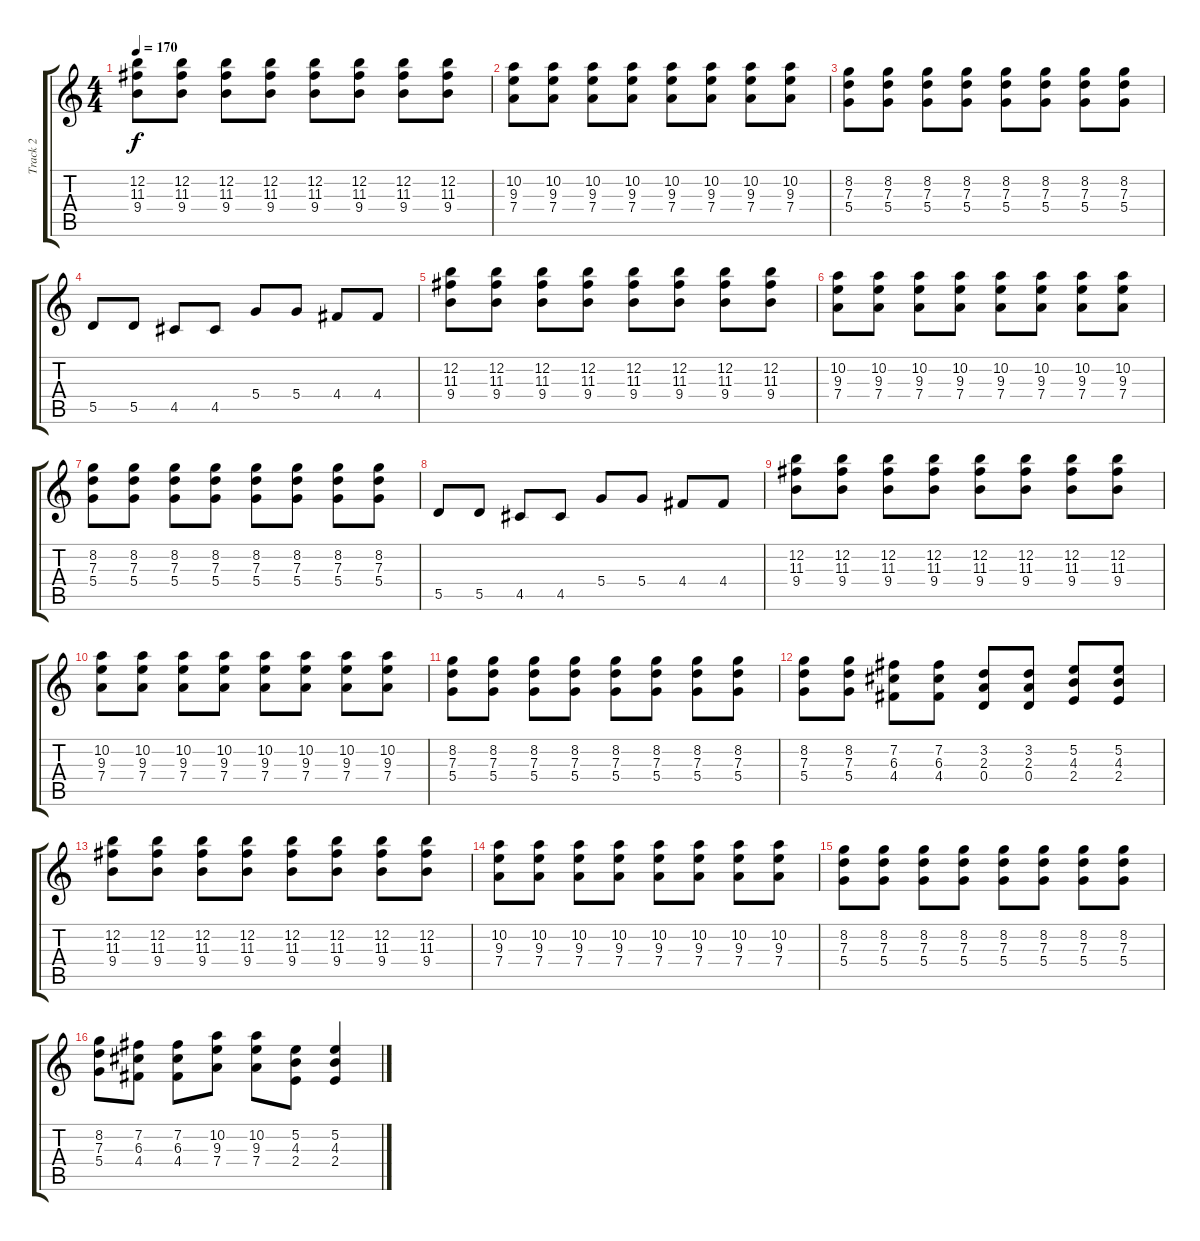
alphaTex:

\track ("Track 2" "Track 2") {instrument overdrivenguitar}
\staff {score tabs}
\tuning (E4 B3 G3 D3 A2 E2) {hide}
\ts (4 4)
\tempo 170
\clef g2
\ks c
(12.2 11.3 9.4).8{dy f} (12.2 11.3 9.4).8 (12.2 11.3 9.4).8 (12.2 11.3 9.4).8 (12.2 11.3 9.4).8 (12.2 11.3 9.4).8 (12.2 11.3 9.4).8 (12.2 11.3 9.4).8 |
(10.2 9.3 7.4).8 (10.2 9.3 7.4).8 (10.2 9.3 7.4).8 (10.2 9.3 7.4).8 (10.2 9.3 7.4).8 (10.2 9.3 7.4).8 (10.2 9.3 7.4).8 (10.2 9.3 7.4).8 |
(8.2 7.3 5.4).8 (8.2 7.3 5.4).8 (8.2 7.3 5.4).8 (8.2 7.3 5.4).8 (8.2 7.3 5.4).8 (8.2 7.3 5.4).8 (8.2 7.3 5.4).8 (8.2 7.3 5.4).8 |
5.5.8 5.5.8 4.5.8 4.5.8 5.4.8 5.4.8 4.4.8 4.4.8 |
(12.2 11.3 9.4).8 (12.2 11.3 9.4).8 (12.2 11.3 9.4).8 (12.2 11.3 9.4).8 (12.2 11.3 9.4).8 (12.2 11.3 9.4).8 (12.2 11.3 9.4).8 (12.2 11.3 9.4).8 |
(10.2 9.3 7.4).8 (10.2 9.3 7.4).8 (10.2 9.3 7.4).8 (10.2 9.3 7.4).8 (10.2 9.3 7.4).8 (10.2 9.3 7.4).8 (10.2 9.3 7.4).8 (10.2 9.3 7.4).8 |
(8.2 7.3 5.4).8 (8.2 7.3 5.4).8 (8.2 7.3 5.4).8 (8.2 7.3 5.4).8 (8.2 7.3 5.4).8 (8.2 7.3 5.4).8 (8.2 7.3 5.4).8 (8.2 7.3 5.4).8 |
5.5.8 5.5.8 4.5.8 4.5.8 5.4.8 5.4.8 4.4.8 4.4.8 |
(12.2 11.3 9.4).8 (12.2 11.3 9.4).8 (12.2 11.3 9.4).8 (12.2 11.3 9.4).8 (12.2 11.3 9.4).8 (12.2 11.3 9.4).8 (12.2 11.3 9.4).8 (12.2 11.3 9.4).8 |
(10.2 9.3 7.4).8 (10.2 9.3 7.4).8 (10.2 9.3 7.4).8 (10.2 9.3 7.4).8 (10.2 9.3 7.4).8 (10.2 9.3 7.4).8 (10.2 9.3 7.4).8 (10.2 9.3 7.4).8 |
(8.2 7.3 5.4).8 (8.2 7.3 5.4).8 (8.2 7.3 5.4).8 (8.2 7.3 5.4).8 (8.2 7.3 5.4).8 (8.2 7.3 5.4).8 (8.2 7.3 5.4).8 (8.2 7.3 5.4).8 |
(8.2 7.3 5.4).8 (8.2 7.3 5.4).8 (7.2 6.3 4.4).8 (7.2 6.3 4.4).8 (3.2 2.3 0.4).8 (3.2 2.3 0.4).8 (5.2 4.3 2.4).8 (5.2 4.3 2.4).8 |
(12.2 11.3 9.4).8 (12.2 11.3 9.4).8 (12.2 11.3 9.4).8 (12.2 11.3 9.4).8 (12.2 11.3 9.4).8 (12.2 11.3 9.4).8 (12.2 11.3 9.4).8 (12.2 11.3 9.4).8 |
(10.2 9.3 7.4).8 (10.2 9.3 7.4).8 (10.2 9.3 7.4).8 (10.2 9.3 7.4).8 (10.2 9.3 7.4).8 (10.2 9.3 7.4).8 (10.2 9.3 7.4).8 (10.2 9.3 7.4).8 |
(8.2 7.3 5.4).8 (8.2 7.3 5.4).8 (8.2 7.3 5.4).8 (8.2 7.3 5.4).8 (8.2 7.3 5.4).8 (8.2 7.3 5.4).8 (8.2 7.3 5.4).8 (8.2 7.3 5.4).8 |
(8.2 7.3 5.4).8 (7.2 6.3 4.4).8 (7.2 6.3 4.4).8 (10.2 9.3 7.4).8 (10.2 9.3 7.4).8 (5.2 4.3 2.4).8 (5.2 4.3 2.4).4
